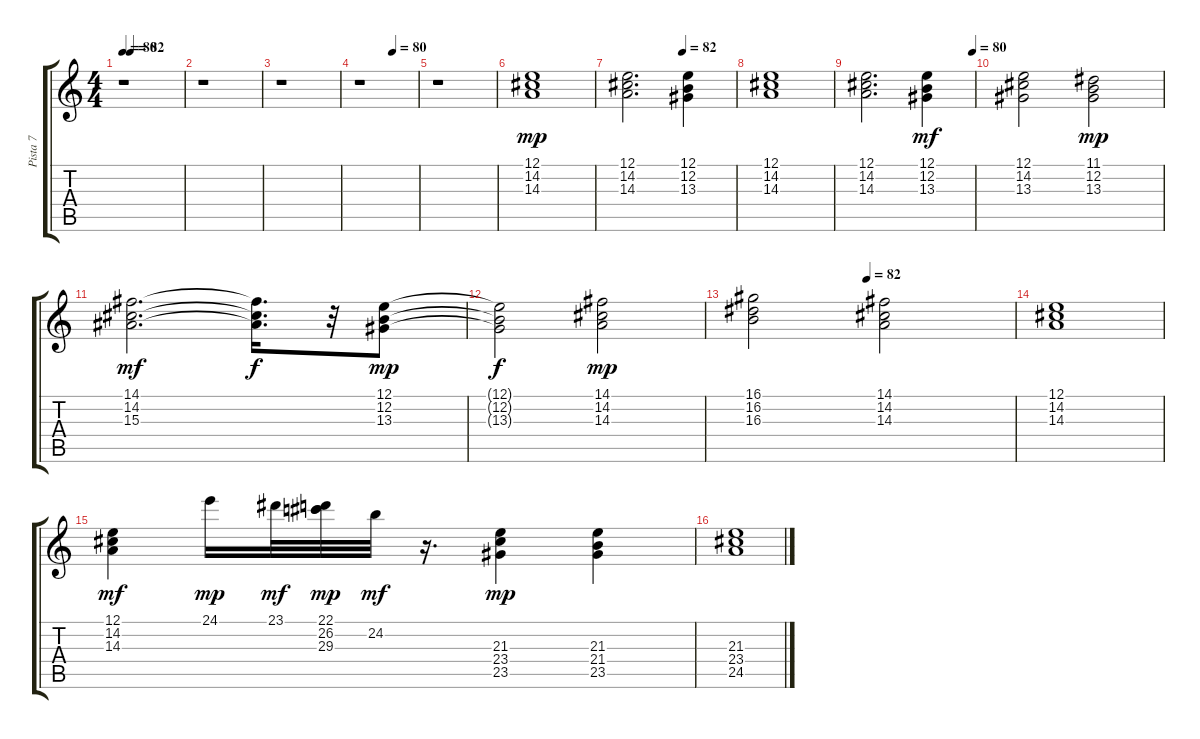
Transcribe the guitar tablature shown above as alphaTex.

\track ("Pista 7" "Pista 7") {instrument rockorgan}
\staff {score tabs}
\tuning (E4 B3 G3 D3 A2 E2) {hide}
\ts (4 4)
\tempo 80
\tempo (82 0.125)
\clef g2
\ks c
r.1{dy mp} |
r.1 |
r.1 |
\tempo (80 0.578125)
r.1 |
r.1 |
(12.1 14.2 14.3).1 |
\tempo (82 0.515625)
(12.1 14.2 14.3).2{d} (12.1 12.2 13.3).4 |
(12.1 14.2 14.3).1 |
\tempo (80 0.9854166666666667)
(12.1 14.2 14.3).2{d} (12.1 12.2 13.3).4{dy mf} |
(12.1 14.2 13.3).2 (11.1 12.2 13.3).2{dy mp} |
(14.1 14.2 15.3).2{d dy mf} (14.1{t} 14.2{t} 15.3{t}).16{d dy f} r.32 (12.1 12.2 13.3).8{dy mp} |
(12.1{t} 12.2{t} 13.3{t}).2{dy f} (14.1 14.2 14.3).2{dy mp} |
\tempo (82 0.4375)
(16.1 16.2 16.3).2 (14.1 14.2 14.3).2 |
(12.1 14.2 14.3).1 |
(12.1 14.2 14.3).4{dy mf} 24.1.16{dy mp} 23.1.32{dy mf} (22.1 26.2 29.3).32{dy mp} 24.2.32{dy mf} r.16{d} (21.3 23.4 23.5).4{dy mp} (21.3 21.4 23.5).4 |
(21.3 23.4 24.5).1
